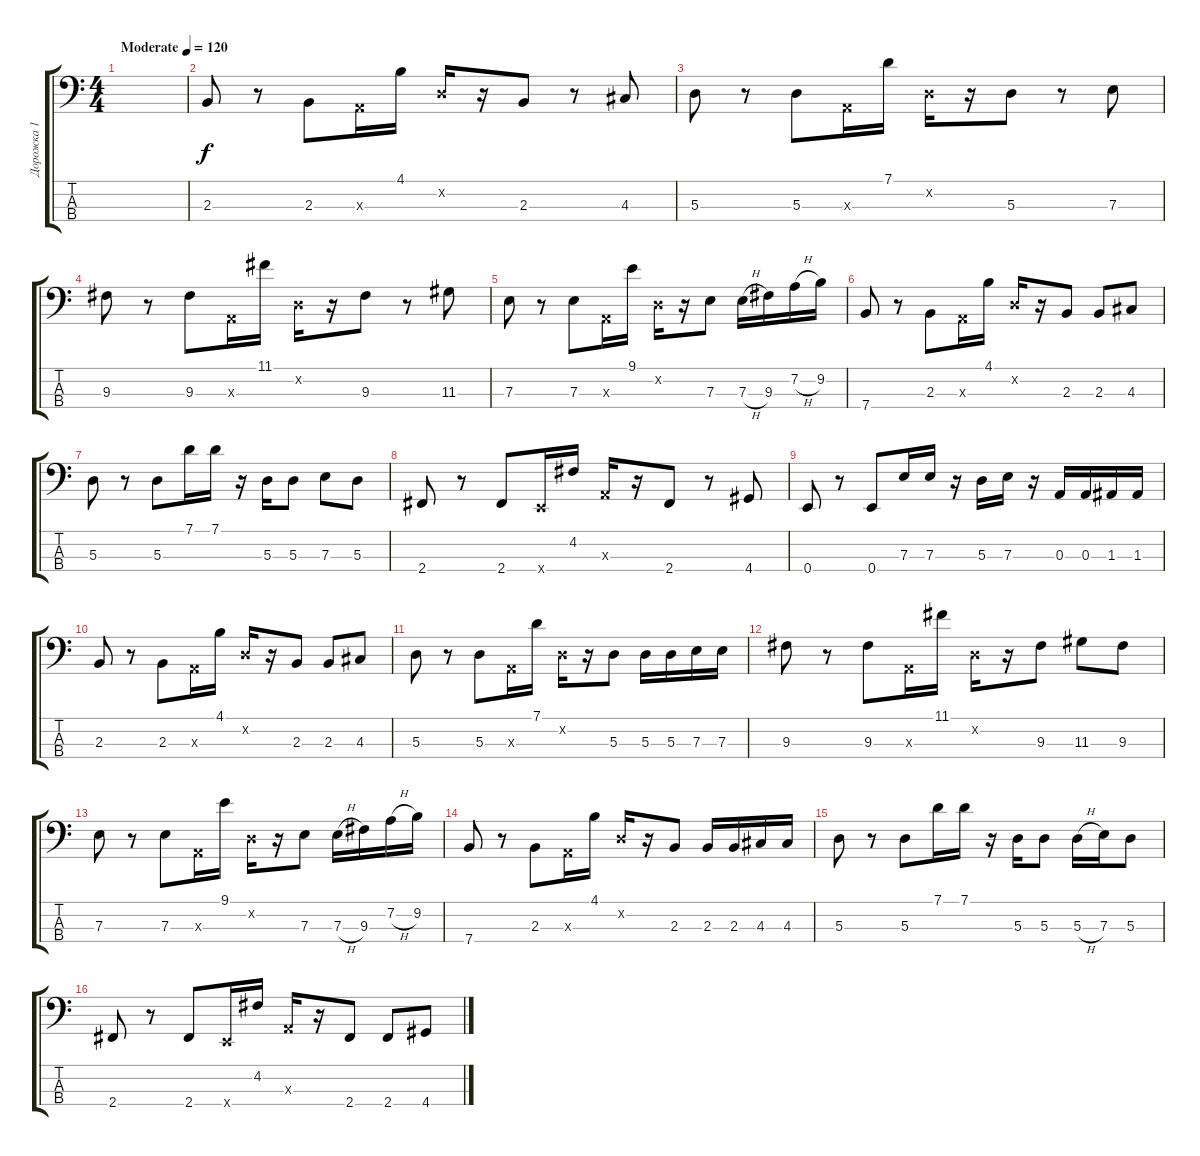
\track ("Дорожка 1" "Дорожка 1") {instrument electricbassfinger}
\staff {score tabs}
\tuning (G2 D2 A1 E1) {hide}
\ts (4 4)
\tempo (120 "Moderate")
\clef f4
\ks c
|
2.3.8 r.8 2.3.8 0.3{x}.16 4.1.16 0.2{x}.16 r.16 2.3.8 r.8 4.3.8 |
5.3.8 r.8 5.3.8 0.3{x}.16 7.1.16 0.2{x}.16 r.16 5.3.8 r.8 7.3.8 |
9.3.8 r.8 9.3.8 0.3{x}.16 11.1.16 0.2{x}.16 r.16 9.3.8 r.8 11.3.8 |
7.3.8 r.8 7.3.8 0.3{x}.16 9.1.16 0.2{x}.16 r.16 7.3.8 7.3{h}.16 9.3.16 7.2{h}.16 9.2.16 |
7.4.8 r.8 2.3.8 0.3{x}.16 4.1.16 0.2{x}.16 r.16 2.3.8 2.3.8 4.3.8 |
5.3.8 r.8 5.3.8 7.1.16 7.1.16 r.16 5.3.16 5.3.8 7.3.8 5.3.8 |
2.4.8 r.8 2.4.8 0.4{x}.16 4.2.16 0.3{x}.16 r.16 2.4.8 r.8 4.4.8 |
0.4.8 r.8 0.4.8 7.3.16 7.3.16 r.16 5.3.16 7.3.16 r.16 0.3.16 0.3.16 1.3.16 1.3.16 |
2.3.8 r.8 2.3.8 0.3{x}.16 4.1.16 0.2{x}.16 r.16 2.3.8 2.3.8 4.3.8 |
5.3.8 r.8 5.3.8 0.3{x}.16 7.1.16 0.2{x}.16 r.16 5.3.8 5.3.16 5.3.16 7.3.16 7.3.16 |
9.3.8 r.8 9.3.8 0.3{x}.16 11.1.16 0.2{x}.16 r.16 9.3.8 11.3.8 9.3.8 |
7.3.8 r.8 7.3.8 0.3{x}.16 9.1.16 0.2{x}.16 r.16 7.3.8 7.3{h}.16 9.3.16 7.2{h}.16 9.2.16 |
7.4.8 r.8 2.3.8 0.3{x}.16 4.1.16 0.2{x}.16 r.16 2.3.8 2.3.16 2.3.16 4.3.16 4.3.16 |
5.3.8 r.8 5.3.8 7.1.16 7.1.16 r.16 5.3.16 5.3.8 5.3{h}.16 7.3.16 5.3.8 |
2.4.8 r.8 2.4.8 0.4{x}.16 4.2.16 0.3{x}.16 r.16 2.4.8 2.4.8 4.4.8
